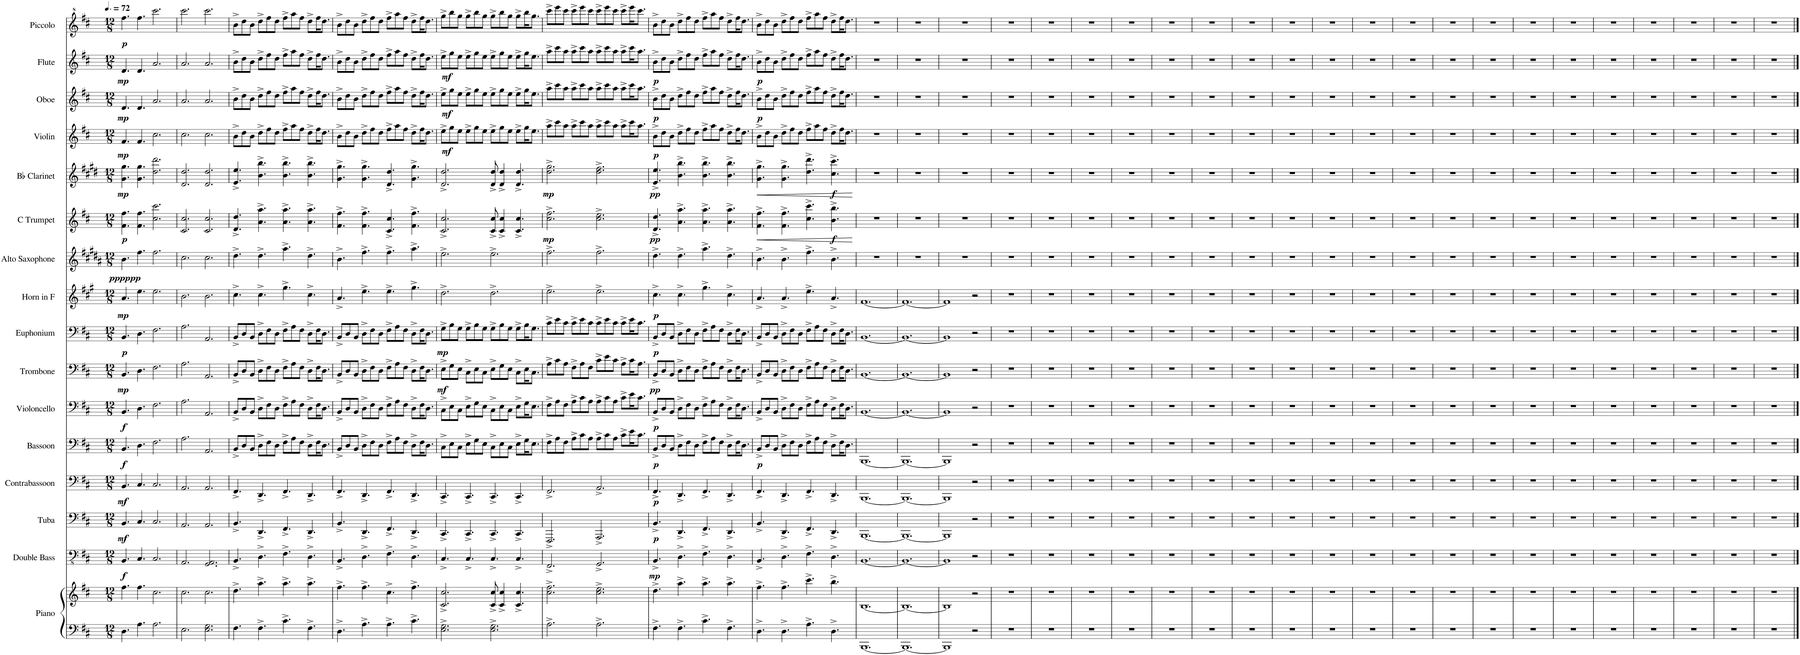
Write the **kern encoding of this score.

**kern	**kern	**kern	**dynam	**kern	**dynam	**kern	**dynam	**kern	**dynam	**kern	**dynam	**kern	**dynam	**kern	**dynam	**kern	**dynam	**kern	**dynam	**kern	**dynam	**kern	**dynam	**kern	**dynam	**kern	**dynam	**kern	**dynam	**kern	**dynam
*part16	*part16	*part15	*part15	*part14	*part14	*part13	*part13	*part12	*part12	*part11	*part11	*part10	*part10	*part9	*part9	*part8	*part8	*part7	*part7	*part6	*part6	*part5	*part5	*part4	*part4	*part3	*part3	*part2	*part2	*part1	*part1
*staff17	*staff16	*staff15	*staff15	*staff14	*staff14	*staff13	*staff13	*staff12	*staff12	*staff11	*staff11	*staff10	*staff10	*staff9	*staff9	*staff8	*staff8	*staff7	*staff7	*staff6	*staff6	*staff5	*staff5	*staff4	*staff4	*staff3	*staff3	*staff2	*staff2	*staff1	*staff1
*I"Piano	*	*I"Double Bass	*	*I"Tuba	*	*I"Contrabassoon	*	*I"Bassoon	*	*I"Violoncello	*	*I"Trombone	*	*I"Euphonium	*	*I"Horn in F	*	*I"Alto Saxophone	*	*I"C Trumpet	*	*I"Bb Clarinet	*	*I"Violin	*	*I"Oboe	*	*I"Flute	*	*I"Piccolo	*
*I'Pno.	*	*I'Db.	*	*I'Tba.	*	*I'Cbsn.	*	*I'Bsn.	*	*I'Vc.	*	*I'Tbn.	*	*I'Euph.	*	*	*	*I'A. Sax.	*	*I'C Tpt.	*	*I'Bb Cl.	*	*I'Vln.	*	*I'Ob.	*	*I'Fl.	*	*I'Picc.	*
*clefF4	*clefG2	*clefFv4	*	*clefF4	*	*clefF4	*	*clefF4	*	*clefF4	*	*clefF4	*	*clefF4	*	*clefG2	*	*clefG2	*	*clefG2	*	*clefG2	*	*clefG2	*	*clefG2	*	*clefG2	*	*clefG^2	*
*	*	*Trd7c12	*	*	*	*Trd7c12	*	*	*	*	*	*	*	*	*	*Trd4c7	*	*Trd5c9	*	*	*	*Trd1c2	*	*	*	*	*	*	*	*Trd-7c-12	*
*k[f#c#]	*k[f#c#]	*k[f#c#]	*	*k[f#c#]	*	*k[f#c#]	*	*k[f#c#]	*	*k[f#c#]	*	*k[f#c#]	*	*k[f#c#]	*	*k[f#c#g#]	*	*k[f#c#g#d#a#]	*	*k[f#c#]	*	*k[f#c#g#d#]	*	*k[f#c#]	*	*k[f#c#]	*	*k[f#c#]	*	*k[f#c#]	*
*M12/8	*M12/8	*M12/8	*	*M12/8	*	*M12/8	*	*M12/8	*	*M12/8	*	*M12/8	*	*M12/8	*	*M12/8	*	*M12/8	*	*M12/8	*	*M12/8	*	*M12/8	*	*M12/8	*	*M12/8	*	*M12/8	*
*MM108	*MM108	*MM108	*	*MM108	*	*MM108	*	*MM108	*	*MM108	*	*MM108	*	*MM108	*	*MM108	*	*MM108	*	*MM108	*	*MM108	*	*MM108	*	*MM108	*	*MM108	*	*MM108	*
=1	=1	=1	=1	=1	=1	=1	=1	=1	=1	=1	=1	=1	=1	=1	=1	=1	=1	=1	=1	=1	=1	=1	=1	=1	=1	=1	=1	=1	=1	=1	=1
!	!	!	!LO:DY:b	!	!LO:DY:b	!	!LO:DY:b	!	!LO:DY:b	!	!LO:DY:b	!	!LO:DY:b	!	!LO:DY:b	!	!LO:DY:b	!	!LO:DY:b	!	!LO:DY:b	!	!LO:DY:b	!	!LO:DY:b	!	!LO:DY:b	!	!LO:DY:b	!	!LO:DY:b
4.D\	4.ff#\	4.BBB/	f	4.BB/	mf	4.BB/	mf	4.BB/	f	4.BB/	f	4.BB/	mp	4.BB/	p	4.a/	mp	4.b\	pppppp	4.f#\ 4.ff#\	p	4.g#\ 4.gg#\	mp	4.f#/	mp	4.d/	mp	4.d/	mp	4.fff#\	p
4.A\	4.ff#\	4.CC#/	.	4.C#/	.	4.C#/	.	4.D\	.	4.D\	.	4.D\	.	4.D\	.	4.ee\	.	4.ff#\	.	4.f#\ 4.ff#\	.	4.g#\ 4.gg#\	.	4.f#/	.	4.d/	.	4.d/	.	4.fff#\	.
2.A\	2.cc#\	2.CC#/	.	2.C#/	.	2.C#/	.	2.F#\	.	2.F#\	.	2.F#\	.	2.F#\	.	2.ee\	.	2.ff#\	.	2.cc#\ 2.ccc#\	.	2.dd#\ 2.ddd#\	.	2.cc#\	.	2.a/	.	2.a/	.	2.cccc#\	.
=2	=2	=2	=2	=2	=2	=2	=2	=2	=2	=2	=2	=2	=2	=2	=2	=2	=2	=2	=2	=2	=2	=2	=2	=2	=2	=2	=2	=2	=2	=2	=2
2.E\	2.cc#\	2.AAA/	.	2.AA/	.	2.AA/	.	2.A\	.	2.A\	.	2.A\	.	2.A\	.	2.b\	.	2.cc#\	.	2.c#/ 2.cc#/	.	2.d#/ 2.dd#/	.	2.cc#\	.	2.a/	.	2.a/	.	2.cccc#\	.
2.E\ 2.G\	2.cc#\	2.GGG/ 2.AAA/	.	2.AA/	.	2.AA/	.	2.AA/	.	2.AA/	.	2.AA/	.	2.AA/	.	2.b\	.	2.cc#\	.	2.c#/ 2.cc#/	.	2.d#/ 2.dd#/	.	2.cc#\	.	2.a/	.	2.a/	.	2.cccc#\	.
=3	=3	=3	=3	=3	=3	=3	=3	=3	=3	=3	=3	=3	=3	=3	=3	=3	=3	=3	=3	=3	=3	=3	=3	=3	=3	=3	=3	=3	=3	=3	=3
4.F#\	4.dd^\	4.BBB^/	.	4.BB^/	.	4.FF#^/	.	8BB^/L	.	8BB^/L	.	8BB^/L	.	8BB^/L	.	4.cc#^\	.	4.dd#^\	.	4.d/^ 4.dd/^	.	4.e/^ 4.ee/^	.	8b^\L	.	8b^\L	.	8b^\L	.	8bb^\L	.
.	.	.	.	.	.	.	.	8D/	.	8D/	.	8D/	.	8D/	.	.	.	.	.	.	.	.	.	8dd\	.	8dd\	.	8dd\	.	8ddd\	.
.	.	.	.	.	.	.	.	8BB/J	.	8BB/J	.	8BB/J	.	8BB/J	.	.	.	.	.	.	.	.	.	8b\J	.	8b\J	.	8b\J	.	8bb\J	.
4.F#^\	4.aa^\	4.DD^\	.	4.DD^/	.	4.DD^/	.	8D^\L	.	8D^\L	.	8D^\L	.	8D^\L	.	4.cc#^\	.	4.dd#^\	.	4.a\^ 4.aa\^	.	4.b\^ 4.bb\^	.	8dd^\L	.	8dd^\L	.	8dd^\L	.	8ddd^\L	.
.	.	.	.	.	.	.	.	8F#\	.	8F#\	.	8F#\	.	8F#\	.	.	.	.	.	.	.	.	.	8ff#\	.	8ff#\	.	8ff#\	.	8fff#\	.
.	.	.	.	.	.	.	.	8D\J	.	8D\J	.	8D\J	.	8D\J	.	.	.	.	.	.	.	.	.	8dd\J	.	8dd\J	.	8dd\J	.	8ddd\J	.
4.c#^\	4.aa^\	4.FF#^\	.	4.FF#^/	.	4.FF#^/	.	8F#^\L	.	8F#^\L	.	8F#^\L	.	8F#^\L	.	4.gg#^\	.	4.aa#^\	.	4.a\^ 4.aa\^	.	4.b\^ 4.bb\^	.	8ff#^\L	.	8ff#^\L	.	8ff#^\L	.	8fff#^\L	.
.	.	.	.	.	.	.	.	8A\	.	8A\	.	8A\	.	8A\	.	.	.	.	.	.	.	.	.	8aa\	.	8aa\	.	8aa\	.	8aaa\	.
.	.	.	.	.	.	.	.	8F#\J	.	8F#\J	.	8F#\J	.	8F#\J	.	.	.	.	.	.	.	.	.	8ff#\J	.	8ff#\J	.	8ff#\J	.	8fff#\J	.
4.F#^\	4.aa^\	4.DD^\	.	4.DD^/	.	4.DD^/	.	8D^\L	.	8D^\L	.	8D^\L	.	8D^\L	.	4.cc#^\	.	4.dd#^\	.	4.a\^ 4.aa\^	.	4.b\^ 4.bb\^	.	8dd^\L	.	8dd^\L	.	8dd^\L	.	8ddd^\L	.
.	.	.	.	.	.	.	.	16F#\K	.	16F#\K	.	16F#\K	.	16F#\K	.	.	.	.	.	.	.	.	.	16ff#\K	.	16ff#\K	.	16ff#\K	.	16fff#\K	.
.	.	.	.	.	.	.	.	8.D\J	.	8.D\J	.	8.D\J	.	8.D\J	.	.	.	.	.	.	.	.	.	8.dd\J	.	8.dd\J	.	8.dd\J	.	8.ddd\J	.
=4	=4	=4	=4	=4	=4	=4	=4	=4	=4	=4	=4	=4	=4	=4	=4	=4	=4	=4	=4	=4	=4	=4	=4	=4	=4	=4	=4	=4	=4	=4	=4
4.D^\	4.ff#^\	4.BBB^/	.	4.BB^/	.	4.FF#^/	.	8BB^/L	.	8BB^/L	.	8BB^/L	.	8BB^/L	.	4.a^/	.	4.b^\	.	4.f#\^ 4.ff#\^	.	4.g#\^ 4.gg#\^	.	8b^\L	.	8b^\L	.	8b^\L	.	8bb^\L	.
.	.	.	.	.	.	.	.	8D/	.	8D/	.	8D/	.	8D/	.	.	.	.	.	.	.	.	.	8dd\	.	8dd\	.	8dd\	.	8ddd\	.
.	.	.	.	.	.	.	.	8BB/J	.	8BB/J	.	8BB/J	.	8BB/J	.	.	.	.	.	.	.	.	.	8b\J	.	8b\J	.	8b\J	.	8bb\J	.
4.A^\	4.ff#^\	4.DD^\	.	4.DD^/	.	4.DD^/	.	8D^\L	.	8D^\L	.	8D^\L	.	8D^\L	.	4.ee^\	.	4.ff#^\	.	4.f#\^ 4.ff#\^	.	4.g#\^ 4.gg#\^	.	8dd^\L	.	8dd^\L	.	8dd^\L	.	8ddd^\L	.
.	.	.	.	.	.	.	.	8F#\	.	8F#\	.	8F#\	.	8F#\	.	.	.	.	.	.	.	.	.	8ff#\	.	8ff#\	.	8ff#\	.	8fff#\	.
.	.	.	.	.	.	.	.	8D\J	.	8D\J	.	8D\J	.	8D\J	.	.	.	.	.	.	.	.	.	8dd\J	.	8dd\J	.	8dd\J	.	8ddd\J	.
4.A^\	4.cc#^\	4.FF#^\	.	4.FF#^/	.	4.FF#^/	.	8F#^\L	.	8F#^\L	.	8F#^\L	.	8F#^\L	.	4.ee^\	.	4.ff#^\	.	4.c#/^ 4.cc#/^	.	4.d#/^ 4.dd#/^	.	8ff#^\L	.	8ff#^\L	.	8ff#^\L	.	8fff#^\L	.
.	.	.	.	.	.	.	.	8A\	.	8A\	.	8A\	.	8A\	.	.	.	.	.	.	.	.	.	8aa\	.	8aa\	.	8aa\	.	8aaa\	.
.	.	.	.	.	.	.	.	8F#\J	.	8F#\J	.	8F#\J	.	8F#\J	.	.	.	.	.	.	.	.	.	8ff#\J	.	8ff#\J	.	8ff#\J	.	8fff#\J	.
4.c#^\	4.ff#^\	4.DD^\	.	4.DD^/	.	4.DD^/	.	8D^\L	.	8D^\L	.	8D^\L	.	8D^\L	.	4.gg#^\	.	4.aa#^\	.	4.f#\^ 4.ff#\^	.	4.g#\^ 4.gg#\^	.	8dd^\L	.	8dd^\L	.	8dd^\L	.	8ddd^\L	.
.	.	.	.	.	.	.	.	16F#\K	.	16F#\K	.	16F#\K	.	16F#\K	.	.	.	.	.	.	.	.	.	16ff#\K	.	16ff#\K	.	16ff#\K	.	16fff#\K	.
.	.	.	.	.	.	.	.	8.D\J	.	8.D\J	.	8.D\J	.	8.D\J	.	.	.	.	.	.	.	.	.	8.dd\J	.	8.dd\J	.	8.dd\J	.	8.ddd\J	.
=5	=5	=5	=5	=5	=5	=5	=5	=5	=5	=5	=5	=5	=5	=5	=5	=5	=5	=5	=5	=5	=5	=5	=5	=5	=5	=5	=5	=5	=5	=5	=5
!	!	!	!	!	!	!	!	!	!	!	!	!	!LO:DY:b	!	!LO:DY:b	!	!	!	!	!	!	!	!	!	!LO:DY:b	!	!LO:DY:b	!	!LO:DY:b	!	!
2.E\^ 2.G\^	2.c#/^ 2.cc#/^	4.CC#^/	.	4.CC#^/	.	4.CC#^/	.	8C#^\L	.	8C#^\L	.	8E^\L	mf	8G^\L	mp	2.dd^\	.	2.ee^\	.	2.c#/^ 2.cc#/^	.	2.d#/^ 2.dd#/^	.	8ee^\L	mf	8ee^\L	mf	8ee^\L	mf	8ggg^\L	.
.	.	.	.	.	.	.	.	8E\	.	8E\	.	8G\	.	8B\	.	.	.	.	.	.	.	.	.	8gg\	.	8gg\	.	8gg\	.	8bbb\	.
.	.	.	.	.	.	.	.	8C#\J	.	8C#\J	.	8E\J	.	8G\J	.	.	.	.	.	.	.	.	.	8ee\J	.	8ee\J	.	8ee\J	.	8ggg\J	.
.	.	4.CC#^/	.	4.CC#^/	.	4.CC#^/	.	8E^\L	.	8E^\L	.	8C#^\L	.	8G^\L	.	.	.	.	.	.	.	.	.	8ee^\L	.	8ee^\L	.	8ee^\L	.	8ggg^\L	.
.	.	.	.	.	.	.	.	8G\	.	8G\	.	8E\	.	8B\	.	.	.	.	.	.	.	.	.	8gg\	.	8gg\	.	8gg\	.	8bbb\	.
.	.	.	.	.	.	.	.	8E\J	.	8E\J	.	8C#\J	.	8G\J	.	.	.	.	.	.	.	.	.	8ee\J	.	8ee\J	.	8ee\J	.	8ggg\J	.
2.E\^ 2.G\^	8c#/^ 8cc#/^	4.CC#^/	.	4.CC#^/	.	4.CC#^/	.	8C#^\L	.	8C#^\L	.	8E^\L	.	8G^\L	.	2.dd^\	.	2.ee^\	.	8c#/^ 8cc#/^	.	8d#/^ 8dd#/^	.	8ee^\L	.	8ee^\L	.	8ee^\L	.	8ggg^\L	.
.	4c#/^ 4cc#/^	.	.	.	.	.	.	8E\	.	8E\	.	8G\	.	8B\	.	.	.	.	.	4c#/^ 4cc#/^	.	4d#/^ 4dd#/^	.	8gg\	.	8gg\	.	8gg\	.	8bbb\	.
.	.	.	.	.	.	.	.	8C#\J	.	8C#\J	.	8E\J	.	8G\J	.	.	.	.	.	.	.	.	.	8ee\J	.	8ee\J	.	8ee\J	.	8ggg\J	.
.	4.c#/^ 4.cc#/^	4.CC#^/	.	4.CC#^/	.	4.CC#^/	.	8E^\L	.	8E^\L	.	8C#^\L	.	8G^\L	.	.	.	.	.	4.c#/^ 4.cc#/^	.	4.d#/^ 4.dd#/^	.	8ee^\L	.	8ee^\L	.	8ee^\L	.	8ggg^\L	.
.	.	.	.	.	.	.	.	16G\K	.	16G\K	.	16E\K	.	16B\K	.	.	.	.	.	.	.	.	.	16gg\K	.	16gg\K	.	16gg\K	.	16bbb\K	.
.	.	.	.	.	.	.	.	8.E\J	.	8.E\J	.	8.C#\J	.	8.G\J	.	.	.	.	.	.	.	.	.	8.ee\J	.	8.ee\J	.	8.ee\J	.	8.ggg\J	.
=6	=6	=6	=6	=6	=6	=6	=6	=6	=6	=6	=6	=6	=6	=6	=6	=6	=6	=6	=6	=6	=6	=6	=6	=6	=6	=6	=6	=6	=6	=6	=6
!	!	!	!	!	!	!	!	!	!	!	!	!	!	!	!	!	!	!	!	!	!LO:DY:b	!	!LO:DY:b	!	!	!	!	!	!	!	!
2.A^\	2.cc#\^ 2.ff#\^	2.FFF#^/	.	2.FFF#^/	.	2.FF#^/	.	8F#^\L	.	8F#^\L	.	8A^\L	.	8c#^\L	.	2.ee^\	.	2.ff#^\	.	2.cc#\^ 2.ff#\^	mp	2.dd#\^ 2.gg#\^	mp	8aa^\L	.	8aa^\L	.	8aa^\L	.	8cccc#^\L	.
.	.	.	.	.	.	.	.	8A\	.	8A\	.	8c#\	.	8e\	.	.	.	.	.	.	.	.	.	8ccc#\	.	8ccc#\	.	8ccc#\	.	8eeee\	.
.	.	.	.	.	.	.	.	8F#\J	.	8F#\J	.	8A\J	.	8c#\J	.	.	.	.	.	.	.	.	.	8aa\J	.	8aa\J	.	8aa\J	.	8cccc#\J	.
.	.	.	.	.	.	.	.	8A^\L	.	8A^\L	.	8F#^\L	.	8c#^\L	.	.	.	.	.	.	.	.	.	8aa^\L	.	8aa^\L	.	8aa^\L	.	8cccc#^\L	.
.	.	.	.	.	.	.	.	8c#\	.	8c#\	.	8A\	.	8e\	.	.	.	.	.	.	.	.	.	8ccc#\	.	8ccc#\	.	8ccc#\	.	8eeee\	.
.	.	.	.	.	.	.	.	8A\J	.	8A\J	.	8F#\J	.	8c#\J	.	.	.	.	.	.	.	.	.	8aa\J	.	8aa\J	.	8aa\J	.	8cccc#\J	.
2.A^\	2.cc#\^ 2.ee\^	2.GGG^/	.	2.AAA^/	.	2.AA^/	.	8A^\L	.	8A^\L	.	8c#^\L	.	8c#^\L	.	2.ee^\	.	2.ff#^\	.	2.cc#\^ 2.ee\^	.	2.dd#\^ 2.ff#\^	.	8aa^\L	.	8aa^\L	.	8aa^\L	.	8cccc#^\L	.
.	.	.	.	.	.	.	.	8c#\	.	8c#\	.	8e\	.	8e\	.	.	.	.	.	.	.	.	.	8ccc#\	.	8ccc#\	.	8ccc#\	.	8eeee\	.
.	.	.	.	.	.	.	.	8A\J	.	8A\J	.	8c#\J	.	8c#\J	.	.	.	.	.	.	.	.	.	8aa\J	.	8aa\J	.	8aa\J	.	8cccc#\J	.
.	.	.	.	.	.	.	.	8c#^\L	.	8c#^\L	.	8A^\L	.	8c#^\L	.	.	.	.	.	.	.	.	.	8aa^\L	.	8aa^\L	.	8aa^\L	.	8cccc#^\L	.
.	.	.	.	.	.	.	.	16e\K	.	16e\K	.	16c#\K	.	16e\K	.	.	.	.	.	.	.	.	.	16ccc#\K	.	16ccc#\K	.	16ccc#\K	.	16eeee\K	.
.	.	.	.	.	.	.	.	8.c#\J	.	8.c#\J	.	8.A\J	.	8.c#\J	.	.	.	.	.	.	.	.	.	8.aa\J	.	8.aa\J	.	8.aa\J	.	8.cccc#\J	.
=7	=7	=7	=7	=7	=7	=7	=7	=7	=7	=7	=7	=7	=7	=7	=7	=7	=7	=7	=7	=7	=7	=7	=7	=7	=7	=7	=7	=7	=7	=7	=7
!	!	!	!LO:DY:b	!	!LO:DY:b	!	!LO:DY:b	!	!LO:DY:b	!	!LO:DY:b	!	!LO:DY:b	!	!LO:DY:b	!	!LO:DY:b	!	!	!	!LO:DY:b	!	!LO:DY:b	!	!LO:DY:b	!	!LO:DY:b	!	!LO:DY:b	!	!
4.F#^\	4.dd^\	4.BBB^/	mp	4.BB^/	p	4.FF#^/	p	8BB^/L	p	8BB^/L	p	8BB^/L	pp	8BB^/L	p	4.cc#^\	p	4.dd#^\	.	4.d/^ 4.dd/^	pp	4.e/^ 4.ee/^	pp	8b^\L	p	8b^\L	p	8b^\L	p	8bb^\L	.
.	.	.	.	.	.	.	.	8D/	.	8D/	.	8D/	.	8D/	.	.	.	.	.	.	.	.	.	8dd\	.	8dd\	.	8dd\	.	8ddd\	.
.	.	.	.	.	.	.	.	8BB/J	.	8BB/J	.	8BB/J	.	8BB/J	.	.	.	.	.	.	.	.	.	8b\J	.	8b\J	.	8b\J	.	8bb\J	.
4.F#^\	4.aa^\	4.DD^\	.	4.DD^/	.	4.DD^/	.	8D^\L	.	8D^\L	.	8D^\L	.	8D^\L	.	4.cc#^\	.	4.dd#^\	.	4.a\^ 4.aa\^	.	4.b\^ 4.bb\^	.	8dd^\L	.	8dd^\L	.	8dd^\L	.	8ddd^\L	.
.	.	.	.	.	.	.	.	8F#\	.	8F#\	.	8F#\	.	8F#\	.	.	.	.	.	.	.	.	.	8ff#\	.	8ff#\	.	8ff#\	.	8fff#\	.
.	.	.	.	.	.	.	.	8D\J	.	8D\J	.	8D\J	.	8D\J	.	.	.	.	.	.	.	.	.	8dd\J	.	8dd\J	.	8dd\J	.	8ddd\J	.
4.c#^\	4.aa^\	4.FF#^\	.	4.FF#^/	.	4.FF#^/	.	8F#^\L	.	8F#^\L	.	8F#^\L	.	8F#^\L	.	4.gg#^\	.	4.aa#^\	.	4.a\^ 4.aa\^	.	4.b\^ 4.bb\^	.	8ff#^\L	.	8ff#^\L	.	8ff#^\L	.	8fff#^\L	.
.	.	.	.	.	.	.	.	8A\	.	8A\	.	8A\	.	8A\	.	.	.	.	.	.	.	.	.	8aa\	.	8aa\	.	8aa\	.	8aaa\	.
.	.	.	.	.	.	.	.	8F#\J	.	8F#\J	.	8F#\J	.	8F#\J	.	.	.	.	.	.	.	.	.	8ff#\J	.	8ff#\J	.	8ff#\J	.	8fff#\J	.
4.F#^\	4.aa^\	4.DD^\	.	4.DD^/	.	4.DD^/	.	8D^\L	.	8D^\L	.	8D^\L	.	8D^\L	.	4.cc#^\	.	4.dd#^\	.	4.a\^ 4.aa\^	.	4.b\^ 4.bb\^	.	8dd^\L	.	8dd^\L	.	8dd^\L	.	8ddd^\L	.
.	.	.	.	.	.	.	.	16F#\K	.	16F#\K	.	16F#\K	.	16F#\K	.	.	.	.	.	.	.	.	.	16ff#\K	.	16ff#\K	.	16ff#\K	.	16fff#\K	.
.	.	.	.	.	.	.	.	8.D\J	.	8.D\J	.	8.D\J	.	8.D\J	.	.	.	.	.	.	.	.	.	8.dd\J	.	8.dd\J	.	8.dd\J	.	8.ddd\J	.
=8	=8	=8	=8	=8	=8	=8	=8	=8	=8	=8	=8	=8	=8	=8	=8	=8	=8	=8	=8	=8	=8	=8	=8	=8	=8	=8	=8	=8	=8	=8	=8
!	!	!	!	!	!	!	!	!	!LO:DY:b	!	!	!	!	!	!	!	!	!	!	!	!LO:HP:b	!	!LO:HP:b	!	!	!	!LO:DY:b	!	!LO:DY:b	!	!
4.D^\	4.ff#^\	4.BBB^/	.	4.BB^/	.	4.FF#^/	.	8BB^/L	p	8BB^/L	.	8BB^/L	.	8BB^/L	.	4.a^/	.	4.b^\	.	4.f#\^ 4.ff#\^	<	4.g#\^ 4.gg#\^	<	8b^\L	.	8b^\L	p	8b^\L	p	8bb^\L	.
.	.	.	.	.	.	.	.	8D/	.	8D/	.	8D/	.	8D/	.	.	.	.	.	.	.	.	.	8dd\	.	8dd\	.	8dd\	.	8ddd\	.
.	.	.	.	.	.	.	.	8BB/J	.	8BB/J	.	8BB/J	.	8BB/J	.	.	.	.	.	.	.	.	.	8b\J	.	8b\J	.	8b\J	.	8bb\J	.
4.D^\	4.ff#^\	4.DD^\	.	4.DD^/	.	4.DD^/	.	8D^\L	.	8D^\L	.	8D^\L	.	8D^\L	.	4.a^/	.	4.b^\	.	4.f#\^ 4.ff#\^	.	4.g#\^ 4.gg#\^	.	8dd^\L	.	8dd^\L	.	8dd^\L	.	8ddd^\L	.
.	.	.	.	.	.	.	.	8F#\	.	8F#\	.	8F#\	.	8F#\	.	.	.	.	.	.	.	.	.	8ff#\	.	8ff#\	.	8ff#\	.	8fff#\	.
.	.	.	.	.	.	.	.	8D\J	.	8D\J	.	8D\J	.	8D\J	.	.	.	.	.	.	.	.	.	8dd\J	.	8dd\J	.	8dd\J	.	8ddd\J	.
4.A^\	4.ccc#^\	4.FF#^\	.	4.FF#^/	.	4.FF#^/	.	8F#^\L	.	8F#^\L	.	8F#^\L	.	8F#^\L	.	4.ee^\	.	4.ff#^\	.	4.cc#\^ 4.ccc#\^	.	4.dd#\^ 4.ddd#\^	.	8ff#^\L	.	8ff#^\L	.	8ff#^\L	.	8fff#^\L	.
.	.	.	.	.	.	.	.	8A\	.	8A\	.	8A\	.	8A\	.	.	.	.	.	.	.	.	.	8aa\	.	8aa\	.	8aa\	.	8aaa\	.
.	.	.	.	.	.	.	.	8F#\J	.	8F#\J	.	8F#\J	.	8F#\J	.	.	.	.	.	.	.	.	.	8ff#\J	.	8ff#\J	.	8ff#\J	.	8fff#\J	.
!	!	!	!	!	!	!	!	!	!	!	!	!	!	!	!	!	!	!	!	!	!LO:DY:b	!	!LO:DY:b	!	!	!	!	!	!	!	!
4.D^\	4.bb^\	4.DD^\	.	4.DD^/	.	4.DD^/	.	8D^\L	.	8D^\L	.	8D^\L	.	8D^\L	.	4.a^/	.	4.b^\	.	4.b\^ 4.bb\^	f	4.cc#\^ 4.ccc#\^	f	8dd^\L	.	8dd^\L	.	8dd^\L	.	8ddd^\L	.
.	.	.	.	.	.	.	.	16F#\K	.	16F#\K	.	16F#\K	.	16F#\K	.	.	.	.	.	.	.	.	.	16ff#\K	.	16ff#\K	.	16ff#\K	.	16fff#\K	.
.	.	.	.	.	.	.	.	8.D\J	.	8.D\J	.	8.D\J	.	8.D\J	.	.	.	.	.	.	.	.	.	8.dd\J	.	8.dd\J	.	8.dd\J	.	8.ddd\J	.
.	.	.	.	.	.	.	.	.	.	.	.	.	.	.	.	.	.	.	.	.	[	.	[	.	.	.	.	.	.	.	.
=9	=9	=9	=9	=9	=9	=9	=9	=9	=9	=9	=9	=9	=9	=9	=9	=9	=9	=9	=9	=9	=9	=9	=9	=9	=9	=9	=9	=9	=9	=9	=9
[1.BBB	[1.B	[1.BBB	.	[1.BBB	.	[1.BBB	.	[1.BBB	.	[1.BB	.	[1.BB	.	[1.BB	.	[1.f#	.	1.r	.	1.r	.	1.r	.	1.r	.	1.r	.	1.r	.	1.r	.
=10	=10	=10	=10	=10	=10	=10	=10	=10	=10	=10	=10	=10	=10	=10	=10	=10	=10	=10	=10	=10	=10	=10	=10	=10	=10	=10	=10	=10	=10	=10	=10
1.BBB_	1.B_	1.BBB_	.	1.BBB_	.	1.BBB_	.	1.BBB_	.	1.BB_	.	1.BB_	.	1.BB_	.	1.f#_	.	1.r	.	1.r	.	1.r	.	1.r	.	1.r	.	1.r	.	1.r	.
=11	=11	=11	=11	=11	=11	=11	=11	=11	=11	=11	=11	=11	=11	=11	=11	=11	=11	=11	=11	=11	=11	=11	=11	=11	=11	=11	=11	=11	=11	=11	=11
1BBB]	1B]	1BBB]	.	1BBB]	.	1BBB]	.	1BBB]	.	1BB]	.	1BB]	.	1BB]	.	1f#]	.	1.r	.	1.r	.	1.r	.	1.r	.	1.r	.	1.r	.	1.r	.
2r	2r	2r	.	2r	.	2r	.	2r	.	2r	.	2r	.	2r	.	2r	.	.	.	.	.	.	.	.	.	.	.	.	.	.	.
=12	=12	=12	=12	=12	=12	=12	=12	=12	=12	=12	=12	=12	=12	=12	=12	=12	=12	=12	=12	=12	=12	=12	=12	=12	=12	=12	=12	=12	=12	=12	=12
1.r	1.r	1.r	.	1.r	.	1.r	.	1.r	.	1.r	.	1.r	.	1.r	.	1.r	.	1.r	.	1.r	.	1.r	.	1.r	.	1.r	.	1.r	.	1.r	.
=13	=13	=13	=13	=13	=13	=13	=13	=13	=13	=13	=13	=13	=13	=13	=13	=13	=13	=13	=13	=13	=13	=13	=13	=13	=13	=13	=13	=13	=13	=13	=13
1.r	1.r	1.r	.	1.r	.	1.r	.	1.r	.	1.r	.	1.r	.	1.r	.	1.r	.	1.r	.	1.r	.	1.r	.	1.r	.	1.r	.	1.r	.	1.r	.
=14	=14	=14	=14	=14	=14	=14	=14	=14	=14	=14	=14	=14	=14	=14	=14	=14	=14	=14	=14	=14	=14	=14	=14	=14	=14	=14	=14	=14	=14	=14	=14
1.r	1.r	1.r	.	1.r	.	1.r	.	1.r	.	1.r	.	1.r	.	1.r	.	1.r	.	1.r	.	1.r	.	1.r	.	1.r	.	1.r	.	1.r	.	1.r	.
=15	=15	=15	=15	=15	=15	=15	=15	=15	=15	=15	=15	=15	=15	=15	=15	=15	=15	=15	=15	=15	=15	=15	=15	=15	=15	=15	=15	=15	=15	=15	=15
1.r	1.r	1.r	.	1.r	.	1.r	.	1.r	.	1.r	.	1.r	.	1.r	.	1.r	.	1.r	.	1.r	.	1.r	.	1.r	.	1.r	.	1.r	.	1.r	.
=16	=16	=16	=16	=16	=16	=16	=16	=16	=16	=16	=16	=16	=16	=16	=16	=16	=16	=16	=16	=16	=16	=16	=16	=16	=16	=16	=16	=16	=16	=16	=16
1.r	1.r	1.r	.	1.r	.	1.r	.	1.r	.	1.r	.	1.r	.	1.r	.	1.r	.	1.r	.	1.r	.	1.r	.	1.r	.	1.r	.	1.r	.	1.r	.
=17	=17	=17	=17	=17	=17	=17	=17	=17	=17	=17	=17	=17	=17	=17	=17	=17	=17	=17	=17	=17	=17	=17	=17	=17	=17	=17	=17	=17	=17	=17	=17
1.r	1.r	1.r	.	1.r	.	1.r	.	1.r	.	1.r	.	1.r	.	1.r	.	1.r	.	1.r	.	1.r	.	1.r	.	1.r	.	1.r	.	1.r	.	1.r	.
=18	=18	=18	=18	=18	=18	=18	=18	=18	=18	=18	=18	=18	=18	=18	=18	=18	=18	=18	=18	=18	=18	=18	=18	=18	=18	=18	=18	=18	=18	=18	=18
1.r	1.r	1.r	.	1.r	.	1.r	.	1.r	.	1.r	.	1.r	.	1.r	.	1.r	.	1.r	.	1.r	.	1.r	.	1.r	.	1.r	.	1.r	.	1.r	.
=19	=19	=19	=19	=19	=19	=19	=19	=19	=19	=19	=19	=19	=19	=19	=19	=19	=19	=19	=19	=19	=19	=19	=19	=19	=19	=19	=19	=19	=19	=19	=19
1.r	1.r	1.r	.	1.r	.	1.r	.	1.r	.	1.r	.	1.r	.	1.r	.	1.r	.	1.r	.	1.r	.	1.r	.	1.r	.	1.r	.	1.r	.	1.r	.
=20	=20	=20	=20	=20	=20	=20	=20	=20	=20	=20	=20	=20	=20	=20	=20	=20	=20	=20	=20	=20	=20	=20	=20	=20	=20	=20	=20	=20	=20	=20	=20
1.r	1.r	1.r	.	1.r	.	1.r	.	1.r	.	1.r	.	1.r	.	1.r	.	1.r	.	1.r	.	1.r	.	1.r	.	1.r	.	1.r	.	1.r	.	1.r	.
=21	=21	=21	=21	=21	=21	=21	=21	=21	=21	=21	=21	=21	=21	=21	=21	=21	=21	=21	=21	=21	=21	=21	=21	=21	=21	=21	=21	=21	=21	=21	=21
1.r	1.r	1.r	.	1.r	.	1.r	.	1.r	.	1.r	.	1.r	.	1.r	.	1.r	.	1.r	.	1.r	.	1.r	.	1.r	.	1.r	.	1.r	.	1.r	.
=22	=22	=22	=22	=22	=22	=22	=22	=22	=22	=22	=22	=22	=22	=22	=22	=22	=22	=22	=22	=22	=22	=22	=22	=22	=22	=22	=22	=22	=22	=22	=22
1.r	1.r	1.r	.	1.r	.	1.r	.	1.r	.	1.r	.	1.r	.	1.r	.	1.r	.	1.r	.	1.r	.	1.r	.	1.r	.	1.r	.	1.r	.	1.r	.
=23	=23	=23	=23	=23	=23	=23	=23	=23	=23	=23	=23	=23	=23	=23	=23	=23	=23	=23	=23	=23	=23	=23	=23	=23	=23	=23	=23	=23	=23	=23	=23
1.r	1.r	1.r	.	1.r	.	1.r	.	1.r	.	1.r	.	1.r	.	1.r	.	1.r	.	1.r	.	1.r	.	1.r	.	1.r	.	1.r	.	1.r	.	1.r	.
=24	=24	=24	=24	=24	=24	=24	=24	=24	=24	=24	=24	=24	=24	=24	=24	=24	=24	=24	=24	=24	=24	=24	=24	=24	=24	=24	=24	=24	=24	=24	=24
1.r	1.r	1.r	.	1.r	.	1.r	.	1.r	.	1.r	.	1.r	.	1.r	.	1.r	.	1.r	.	1.r	.	1.r	.	1.r	.	1.r	.	1.r	.	1.r	.
=25	=25	=25	=25	=25	=25	=25	=25	=25	=25	=25	=25	=25	=25	=25	=25	=25	=25	=25	=25	=25	=25	=25	=25	=25	=25	=25	=25	=25	=25	=25	=25
1.r	1.r	1.r	.	1.r	.	1.r	.	1.r	.	1.r	.	1.r	.	1.r	.	1.r	.	1.r	.	1.r	.	1.r	.	1.r	.	1.r	.	1.r	.	1.r	.
=26	=26	=26	=26	=26	=26	=26	=26	=26	=26	=26	=26	=26	=26	=26	=26	=26	=26	=26	=26	=26	=26	=26	=26	=26	=26	=26	=26	=26	=26	=26	=26
1.r	1.r	1.r	.	1.r	.	1.r	.	1.r	.	1.r	.	1.r	.	1.r	.	1.r	.	1.r	.	1.r	.	1.r	.	1.r	.	1.r	.	1.r	.	1.r	.
=27	=27	=27	=27	=27	=27	=27	=27	=27	=27	=27	=27	=27	=27	=27	=27	=27	=27	=27	=27	=27	=27	=27	=27	=27	=27	=27	=27	=27	=27	=27	=27
1.r	1.r	1.r	.	1.r	.	1.r	.	1.r	.	1.r	.	1.r	.	1.r	.	1.r	.	1.r	.	1.r	.	1.r	.	1.r	.	1.r	.	1.r	.	1.r	.
=28	=28	=28	=28	=28	=28	=28	=28	=28	=28	=28	=28	=28	=28	=28	=28	=28	=28	=28	=28	=28	=28	=28	=28	=28	=28	=28	=28	=28	=28	=28	=28
1.r	1.r	1.r	.	1.r	.	1.r	.	1.r	.	1.r	.	1.r	.	1.r	.	1.r	.	1.r	.	1.r	.	1.r	.	1.r	.	1.r	.	1.r	.	1.r	.
=29	=29	=29	=29	=29	=29	=29	=29	=29	=29	=29	=29	=29	=29	=29	=29	=29	=29	=29	=29	=29	=29	=29	=29	=29	=29	=29	=29	=29	=29	=29	=29
1.r	1.r	1.r	.	1.r	.	1.r	.	1.r	.	1.r	.	1.r	.	1.r	.	1.r	.	1.r	.	1.r	.	1.r	.	1.r	.	1.r	.	1.r	.	1.r	.
=30	=30	=30	=30	=30	=30	=30	=30	=30	=30	=30	=30	=30	=30	=30	=30	=30	=30	=30	=30	=30	=30	=30	=30	=30	=30	=30	=30	=30	=30	=30	=30
1.r	1.r	1.r	.	1.r	.	1.r	.	1.r	.	1.r	.	1.r	.	1.r	.	1.r	.	1.r	.	1.r	.	1.r	.	1.r	.	1.r	.	1.r	.	1.r	.
=31	=31	=31	=31	=31	=31	=31	=31	=31	=31	=31	=31	=31	=31	=31	=31	=31	=31	=31	=31	=31	=31	=31	=31	=31	=31	=31	=31	=31	=31	=31	=31
1.r	1.r	1.r	.	1.r	.	1.r	.	1.r	.	1.r	.	1.r	.	1.r	.	1.r	.	1.r	.	1.r	.	1.r	.	1.r	.	1.r	.	1.r	.	1.r	.
==	==	==	==	==	==	==	==	==	==	==	==	==	==	==	==	==	==	==	==	==	==	==	==	==	==	==	==	==	==	==	==
*-	*-	*-	*-	*-	*-	*-	*-	*-	*-	*-	*-	*-	*-	*-	*-	*-	*-	*-	*-	*-	*-	*-	*-	*-	*-	*-	*-	*-	*-	*-	*-
